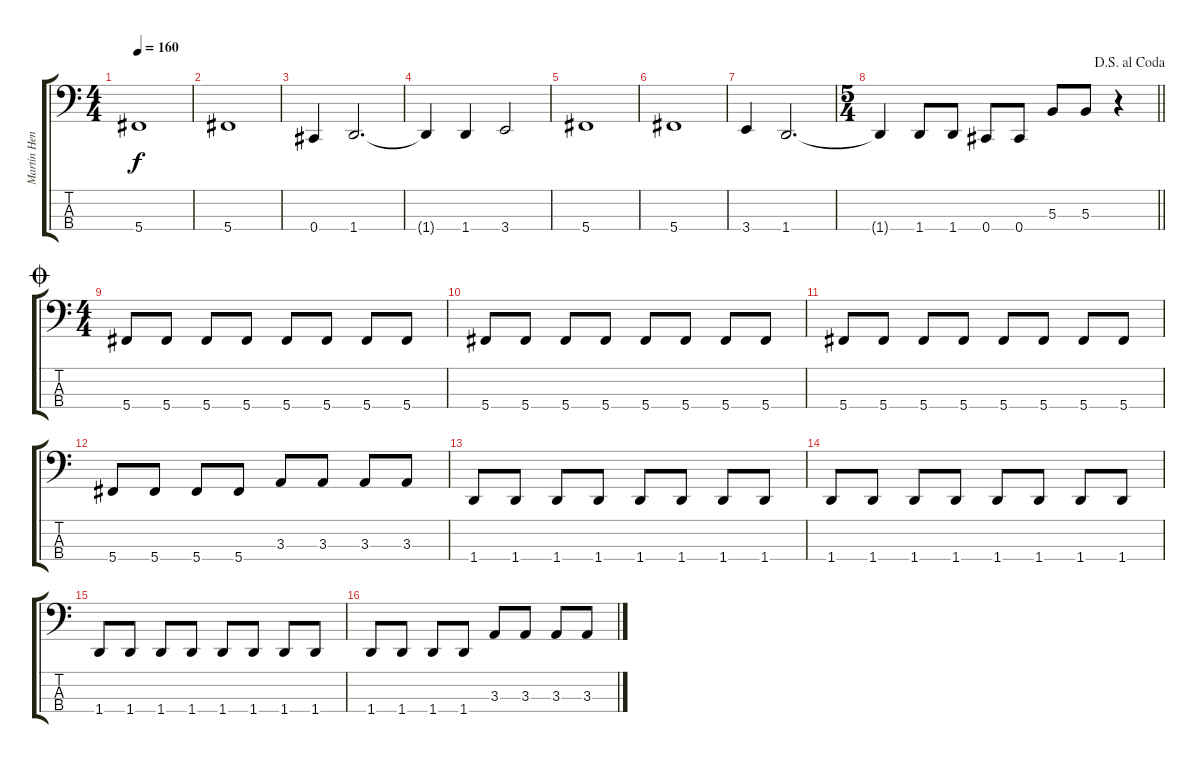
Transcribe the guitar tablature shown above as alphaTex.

\track ("Martin Henriksson" "Martin Hen") {instrument electricbassfinger}
\staff {score tabs}
\tuning (E2 B1 Gb1 Db1) {hide}
\ts (4 4)
\tempo 160
\clef f4
\ks c
5.4.1{dy f} |
5.4.1 |
0.4.4 1.4.2{d} |
1.4{t}.4 1.4.4 3.4.2 |
5.4.1 |
5.4.1 |
3.4.4 1.4.2{d} |
\ts (5 4)
\jump dalsegnoalcoda
\barLineRight lightlight
1.4{t}.4 1.4.8 1.4.8 0.4.8 0.4.8 5.3.8 5.3.8 r.4 |
\ts (4 4)
\jump coda
5.4.8 5.4.8 5.4.8 5.4.8 5.4.8 5.4.8 5.4.8 5.4.8 |
5.4.8 5.4.8 5.4.8 5.4.8 5.4.8 5.4.8 5.4.8 5.4.8 |
5.4.8 5.4.8 5.4.8 5.4.8 5.4.8 5.4.8 5.4.8 5.4.8 |
5.4.8 5.4.8 5.4.8 5.4.8 3.3.8 3.3.8 3.3.8 3.3.8 |
1.4.8 1.4.8 1.4.8 1.4.8 1.4.8 1.4.8 1.4.8 1.4.8 |
1.4.8 1.4.8 1.4.8 1.4.8 1.4.8 1.4.8 1.4.8 1.4.8 |
1.4.8 1.4.8 1.4.8 1.4.8 1.4.8 1.4.8 1.4.8 1.4.8 |
1.4.8 1.4.8 1.4.8 1.4.8 3.3.8 3.3.8 3.3.8 3.3.8
